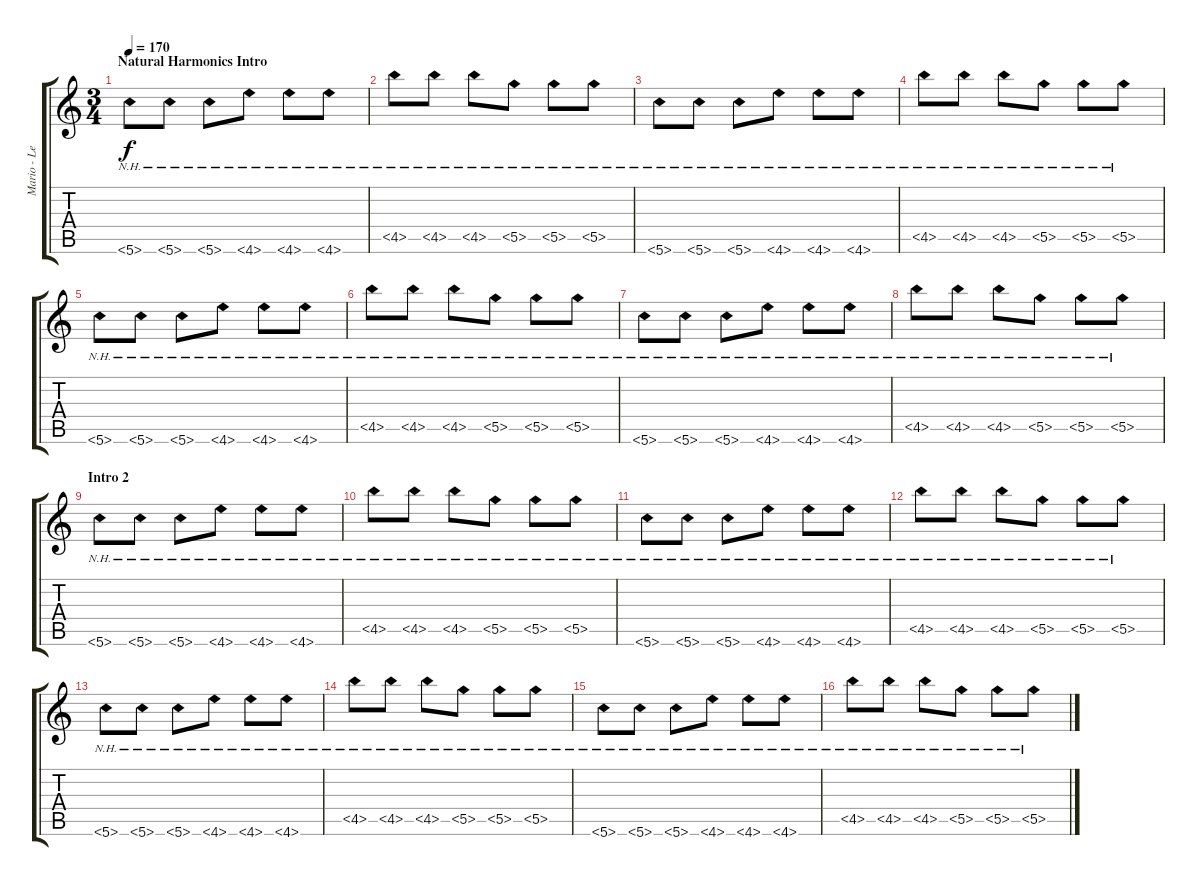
\track ("Mario - Lead Guitar" "Mario - Le") {instrument distortionguitar}
\staff {score tabs}
\tuning (D4 A3 F3 C3 G2 C2) {hide}
\ts (3 4)
\section ("" "Natural Harmonics Intro")
\tempo 170
\clef g2
\ks c
5.6{nh}.8{dy f instrument distortionguitar} 5.6{nh}.8 5.6{nh}.8 4.6{nh}.8 4.6{nh}.8 4.6{nh}.8 |
4.5{nh}.8 4.5{nh}.8 4.5{nh}.8 5.5{nh}.8 5.5{nh}.8 5.5{nh}.8 |
5.6{nh}.8 5.6{nh}.8 5.6{nh}.8 4.6{nh}.8 4.6{nh}.8 4.6{nh}.8 |
4.5{nh}.8 4.5{nh}.8 4.5{nh}.8 5.5{nh}.8 5.5{nh}.8 5.5{nh}.8 |
5.6{nh}.8 5.6{nh}.8 5.6{nh}.8 4.6{nh}.8 4.6{nh}.8 4.6{nh}.8 |
4.5{nh}.8 4.5{nh}.8 4.5{nh}.8 5.5{nh}.8 5.5{nh}.8 5.5{nh}.8 |
5.6{nh}.8 5.6{nh}.8 5.6{nh}.8 4.6{nh}.8 4.6{nh}.8 4.6{nh}.8 |
4.5{nh}.8 4.5{nh}.8 4.5{nh}.8 5.5{nh}.8 5.5{nh}.8 5.5{nh}.8 |
\section ("" "Intro 2")
5.6{nh}.8 5.6{nh}.8 5.6{nh}.8 4.6{nh}.8 4.6{nh}.8 4.6{nh}.8 |
4.5{nh}.8 4.5{nh}.8 4.5{nh}.8 5.5{nh}.8 5.5{nh}.8 5.5{nh}.8 |
5.6{nh}.8 5.6{nh}.8 5.6{nh}.8 4.6{nh}.8 4.6{nh}.8 4.6{nh}.8 |
4.5{nh}.8 4.5{nh}.8 4.5{nh}.8 5.5{nh}.8 5.5{nh}.8 5.5{nh}.8 |
5.6{nh}.8 5.6{nh}.8 5.6{nh}.8 4.6{nh}.8 4.6{nh}.8 4.6{nh}.8 |
4.5{nh}.8 4.5{nh}.8 4.5{nh}.8 5.5{nh}.8 5.5{nh}.8 5.5{nh}.8 |
5.6{nh}.8 5.6{nh}.8 5.6{nh}.8 4.6{nh}.8 4.6{nh}.8 4.6{nh}.8 |
4.5{nh}.8 4.5{nh}.8 4.5{nh}.8 5.5{nh}.8 5.5{nh}.8 5.5{nh}.8
